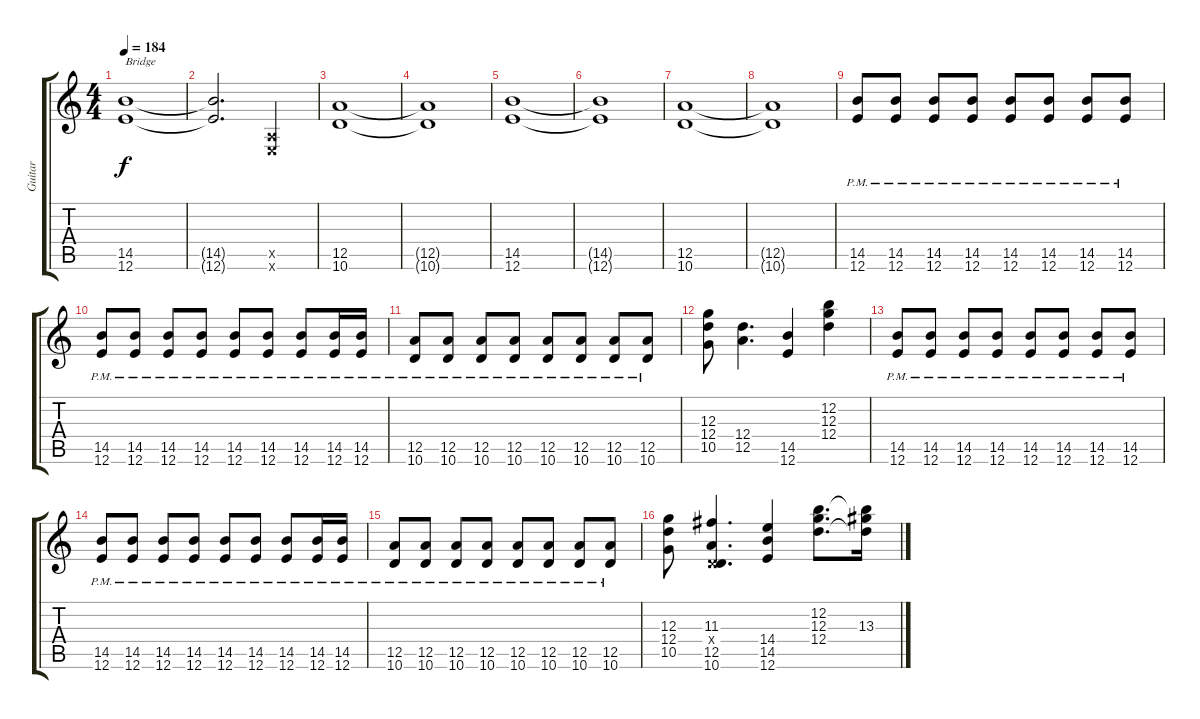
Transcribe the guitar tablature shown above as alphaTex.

\track ("Guitar" "Guitar") {instrument distortionguitar}
\staff {score tabs}
\tuning (E4 B3 G3 D3 A2 E2) {hide}
\ts (4 4)
\tempo 184
\clef g2
\ks c
(14.5 12.6).1{txt "Bridge" dy f} |
(14.5{t} 12.6{t}).2{d} (0.5{x} 0.6{x}).4 |
(12.5 10.6).1 |
(12.5{t} 10.6{t}).1 |
(14.5 12.6).1 |
(14.5{t} 12.6{t}).1 |
(12.5 10.6).1 |
(12.5{t} 10.6{t}).1 |
(14.5{pm} 12.6).8 (14.5{pm} 12.6).8 (14.5{pm} 12.6).8 (14.5{pm} 12.6).8 (14.5{pm} 12.6).8 (14.5{pm} 12.6).8 (14.5{pm} 12.6).8 (14.5{pm} 12.6).8 |
(14.5{pm} 12.6).8 (14.5{pm} 12.6).8 (14.5{pm} 12.6).8 (14.5{pm} 12.6).8 (14.5{pm} 12.6).8 (14.5{pm} 12.6).8 (14.5{pm} 12.6).8 (14.5{pm} 12.6).16 (14.5{pm} 12.6).16 |
(12.5{pm} 10.6).8 (12.5{pm} 10.6).8 (12.5{pm} 10.6).8 (12.5{pm} 10.6).8 (12.5{pm} 10.6).8 (12.5{pm} 10.6).8 (12.5{pm} 10.6).8 (12.5{pm} 10.6).8 |
(12.3 12.4 10.5).8 (12.4 12.5).4{d} (14.5 12.6).4 (12.2 12.3 12.4).4 |
(14.5{pm} 12.6).8 (14.5{pm} 12.6).8 (14.5{pm} 12.6).8 (14.5{pm} 12.6).8 (14.5{pm} 12.6).8 (14.5{pm} 12.6).8 (14.5{pm} 12.6).8 (14.5{pm} 12.6).8 |
(14.5{pm} 12.6).8 (14.5{pm} 12.6).8 (14.5{pm} 12.6).8 (14.5{pm} 12.6).8 (14.5{pm} 12.6).8 (14.5{pm} 12.6).8 (14.5{pm} 12.6).8 (14.5{pm} 12.6).16 (14.5 12.6{pm}).16 |
(12.5{pm} 10.6).8 (12.5{pm} 10.6).8 (12.5{pm} 10.6).8 (12.5{pm} 10.6).8 (12.5{pm} 10.6).8 (12.5{pm} 10.6).8 (12.5{pm} 10.6).8 (12.5{pm} 10.6).8 |
(12.3 12.4 10.5).8 (11.3 0.4{x} 12.5 10.6).4{d} (14.4 14.5 12.6).4 (12.2 12.3 12.4).8{d} (12.2{t} 13.3 12.4{t}).16
